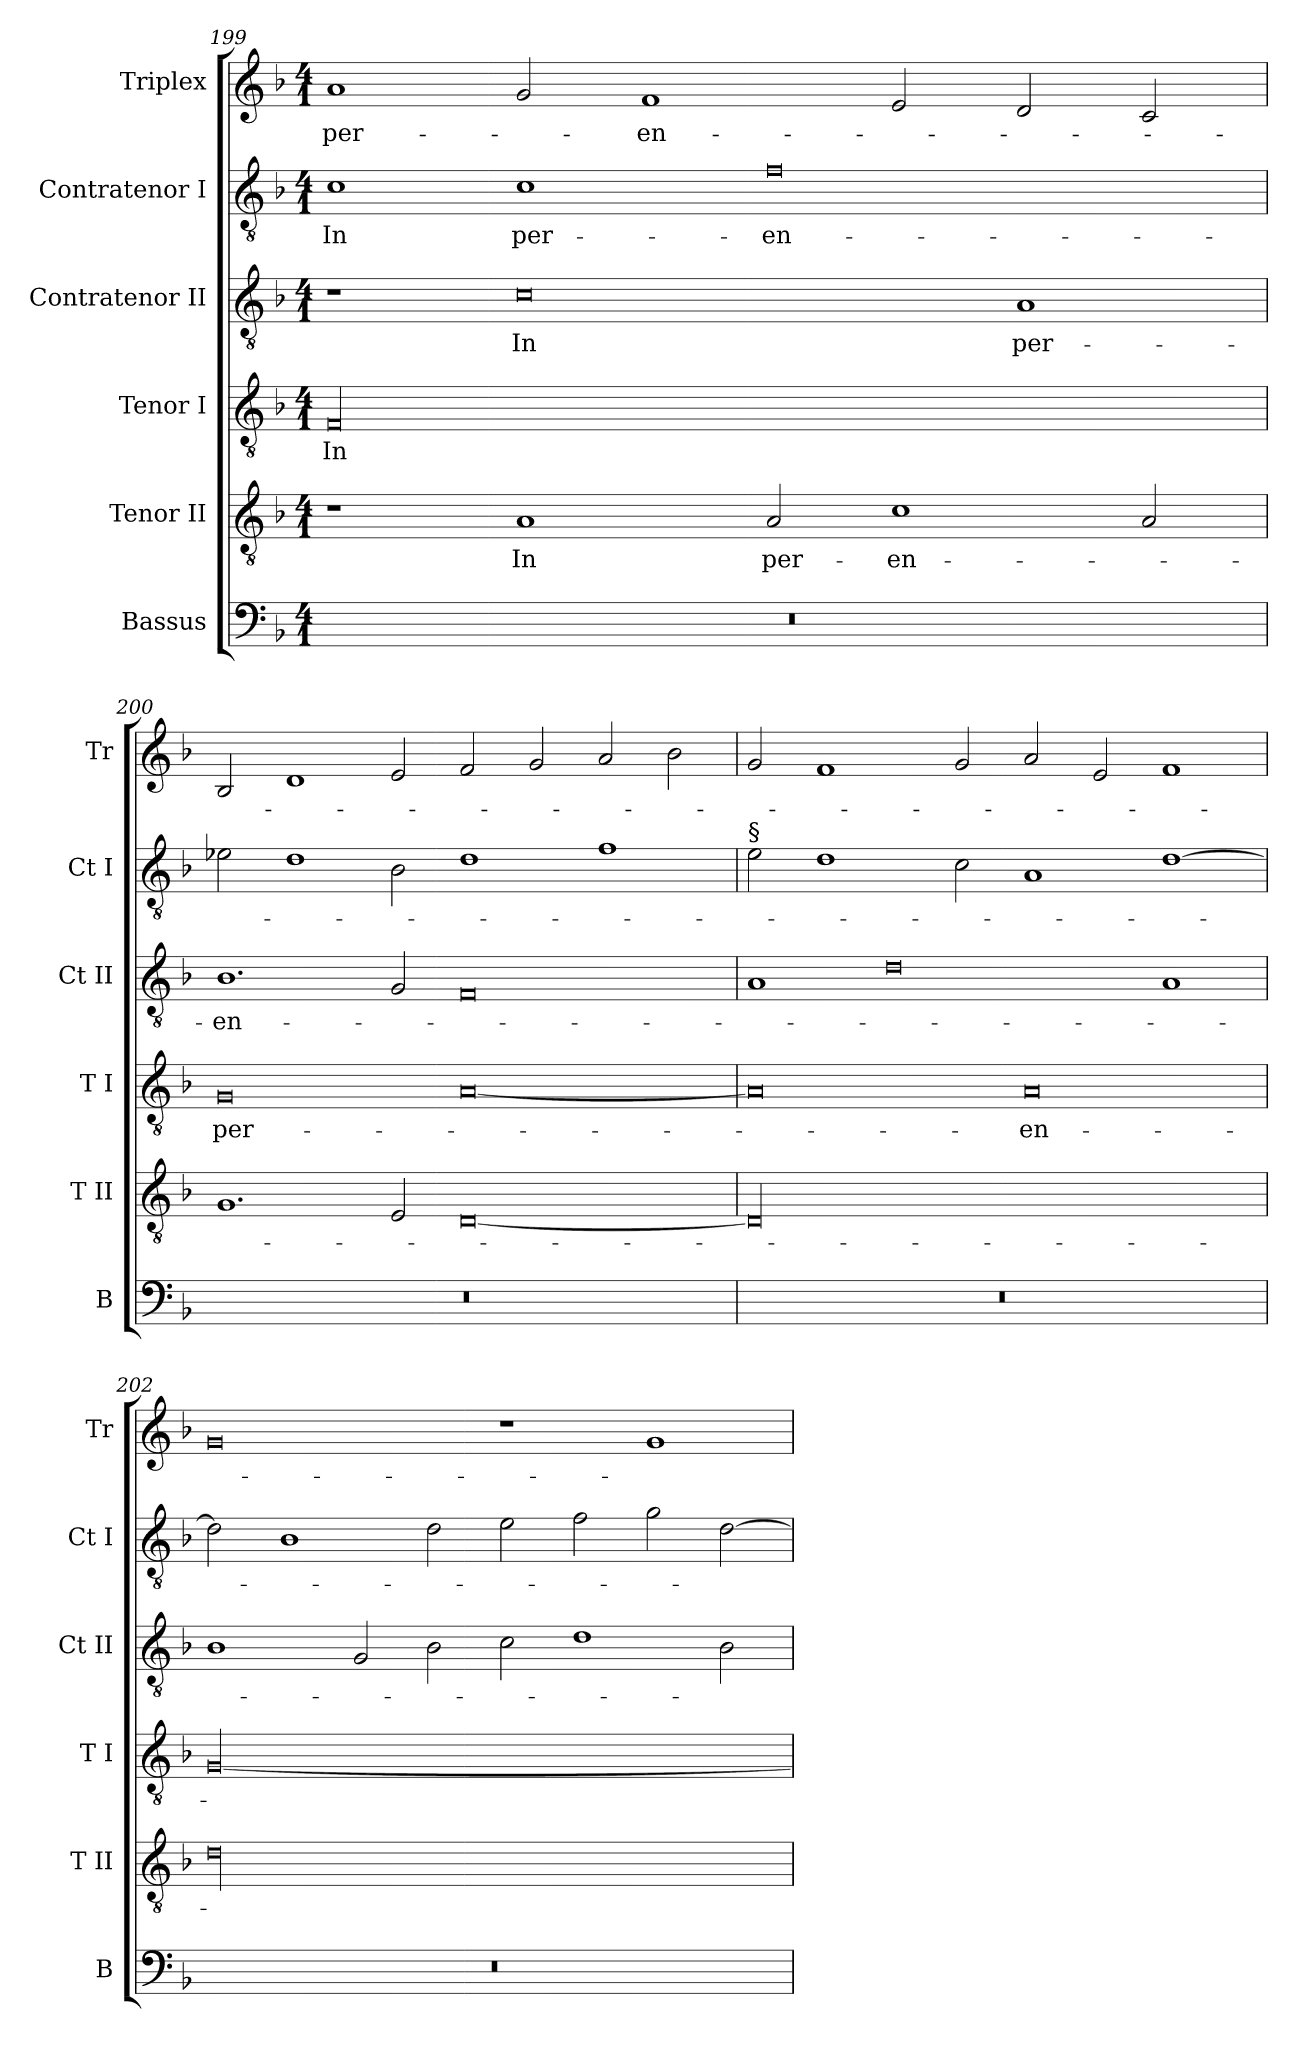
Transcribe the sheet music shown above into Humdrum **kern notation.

**kern	**kern	**text	**kern	**text	**kern	**text	**kern	**text	**kern	**text
*part6	*part5	*part5	*part4	*part4	*part3	*part3	*part2	*part2	*part1	*part1
*staff6	*staff5	*staff5	*staff4	*staff4	*staff3	*staff3	*staff2	*staff2	*staff1	*staff1
*I"Bassus	*I"Tenor II	*	*I"Tenor I	*	*I"Contratenor II	*	*I"Contratenor I	*	*I"Triplex	*
*I'B	*I'T II	*	*I'T I	*	*I'Ct II	*	*I'Ct I	*	*I'Tr	*
!!LO:LB:g=z
*clefF4	*clefGv2	*	*clefGv2	*	*clefGv2	*	*clefGv2	*	*clefG2	*
*	*ITrd7c12	*	*ITrd7c12	*	*ITrd7c12	*	*ITrd7c12	*	*	*
*k[b-]	*k[b-]	*	*k[b-]	*	*k[b-]	*	*k[b-]	*	*k[b-]	*
*F:	*F:	*	*F:	*	*F:	*	*F:	*	*F:	*
*M4/1	*M4/1	*	*M4/1	*	*M4/1	*	*M4/1	*	*M4/1	*
=199	=199	=199	=199	=199	=199	=199	=199	=199	=199	=199
!LO:N:vis=1	!	!	!	!	!	!	!	!	!	!
!	!	!	!	!LO:LY:b:color=#000000	!	!	!	!	!	!
!	!	!	!	!	!	!	!	!LO:LY:b:color=#000000	!	!
!	!	!	!	!	!	!	!	!	!	!LO:LY:b:color=#000000
00r	1r	.	00FFi	In	1r	.	1Ci	In	1ai	per-
!	!	!LO:LY:b:color=#000000	!	!	!	!	!	!	!	!
!	!	!	!	!	!	!LO:LY:b:color=#000000	!	!	!	!
!	!	!	!	!	!	!	!	!LO:LY:b:color=#000000	!	!
.	1AAi	In	.	.	0Ci	In	1Ci	per-	2gi/	.
!	!	!	!	!	!	!	!	!	!	!LO:LY:b:color=#000000
.	.	.	.	.	.	.	.	.	1fi	-en-
!	!	!LO:LY:b:color=#000000	!	!	!	!	!	!	!	!
!	!	!	!	!	!	!	!	!LO:LY:b:color=#000000	!	!
.	2AAi/	per-	.	.	.	.	0Fi	-en-	.	.
!	!	!LO:LY:b:color=#000000	!	!	!	!	!	!	!	!
.	1Ci	-en-	.	.	.	.	.	.	2ei/	.
!	!	!	!	!	!	!LO:LY:b:color=#000000	!	!	!	!
.	.	.	.	.	1AAi	per-	.	.	2di/	.
.	2AAi/	.	.	.	.	.	.	.	2ci/	.
=200`	=200`	=200`	=200`	=200`	=200`	=200`	=200`	=200`	=200`	=200`
!LO:N:vis=1	!	!	!	!	!	!	!	!	!	!
!	!	!	!	!LO:LY:b:color=#000000	!	!	!	!	!	!
!	!	!	!	!	!	!LO:LY:b:color=#000000	!	!	!	!
00r	1.GGi	.	0GGi	per-	1.BB-i	-en-	2E-Xi\	.	2B-i/	.
.	.	.	.	.	.	.	1Di	.	1di	.
.	2EEi/	.	.	.	2GGi/	.	2BB-i\	.	2ei/	.
.	[<0DDi	.	[<0AAi	.	0FFi	.	1Di	.	2fi/	.
.	.	.	.	.	.	.	.	.	2gi/	.
.	.	.	.	.	.	.	1Fi	.	2ai/	.
.	.	.	.	.	.	.	.	.	2b-i\	.
=201`	=201`	=201`	=201`	=201`	=201`	=201`	=201`	=201`	=201`	=201`
!	!	!	!	!	!	!	!LO:TX:a:t=§	!	!	!
!LO:N:vis=1	!	!	!	!	!	!	!	!	!	!
00r	00DDi]	.	0AAi]	.	1AAi	.	2Ei\	.	2gi/	.
.	.	.	.	.	.	.	1Di	.	1fi	.
.	.	.	.	.	0Di	.	.	.	.	.
.	.	.	.	.	.	.	2Ci\	.	2gi/	.
!	!	!	!	!LO:LY:b:color=#000000	!	!	!	!	!	!
.	.	.	0AAi	-en-	.	.	1AAi	.	2ai/	.
.	.	.	.	.	.	.	.	.	2ei/	.
.	.	.	.	.	1AAi	.	[>1Di	.	1fi	.
!!LO:PB:g=z
=202`	=202`	=202`	=202`	=202`	=202`	=202`	=202`	=202`	=202`	=202`
!LO:N:vis=1	!	!	!	!	!	!	!	!	!	!
00r	00Di	.	[<00GGi	.	1BB-i	.	2Di\]	.	0gi	.
.	.	.	.	.	.	.	1BB-i	.	.	.
.	.	.	.	.	2GGi/	.	.	.	.	.
.	.	.	.	.	2BB-i\	.	2Di\	.	.	.
.	.	.	.	.	2Ci\	.	2Ei\	.	1r	.
.	.	.	.	.	1Di	.	2Fi\	.	.	.
.	.	.	.	.	.	.	2Gi\	.	1gi	.
.	.	.	.	.	2BB-i\	.	[>2Di\	.	.	.
=`	=`	=`	=`	=`	=`	=`	=`	=`	=`	=`
*-	*-	*-	*-	*-	*-	*-	*-	*-	*-	*-
